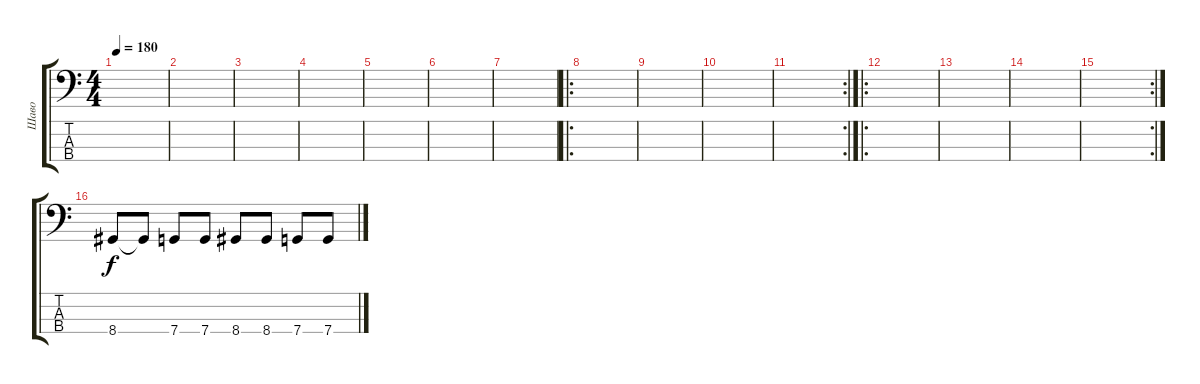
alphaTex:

\track ("Шаво" "Шаво") {instrument electricbassfinger}
\staff {score tabs}
\tuning (F2 C2 G1 C1) {hide}
\ts (4 4)
\tempo 180
\clef f4
\ks c
|
|
|
|
|
|
|
\ro
|
|
|
\rc 2
|
\ro
|
|
|
\rc 2
|
8.4.8 8.4{t}.8 7.4.8 7.4.8 8.4.8 8.4.8 7.4.8 7.4.8
